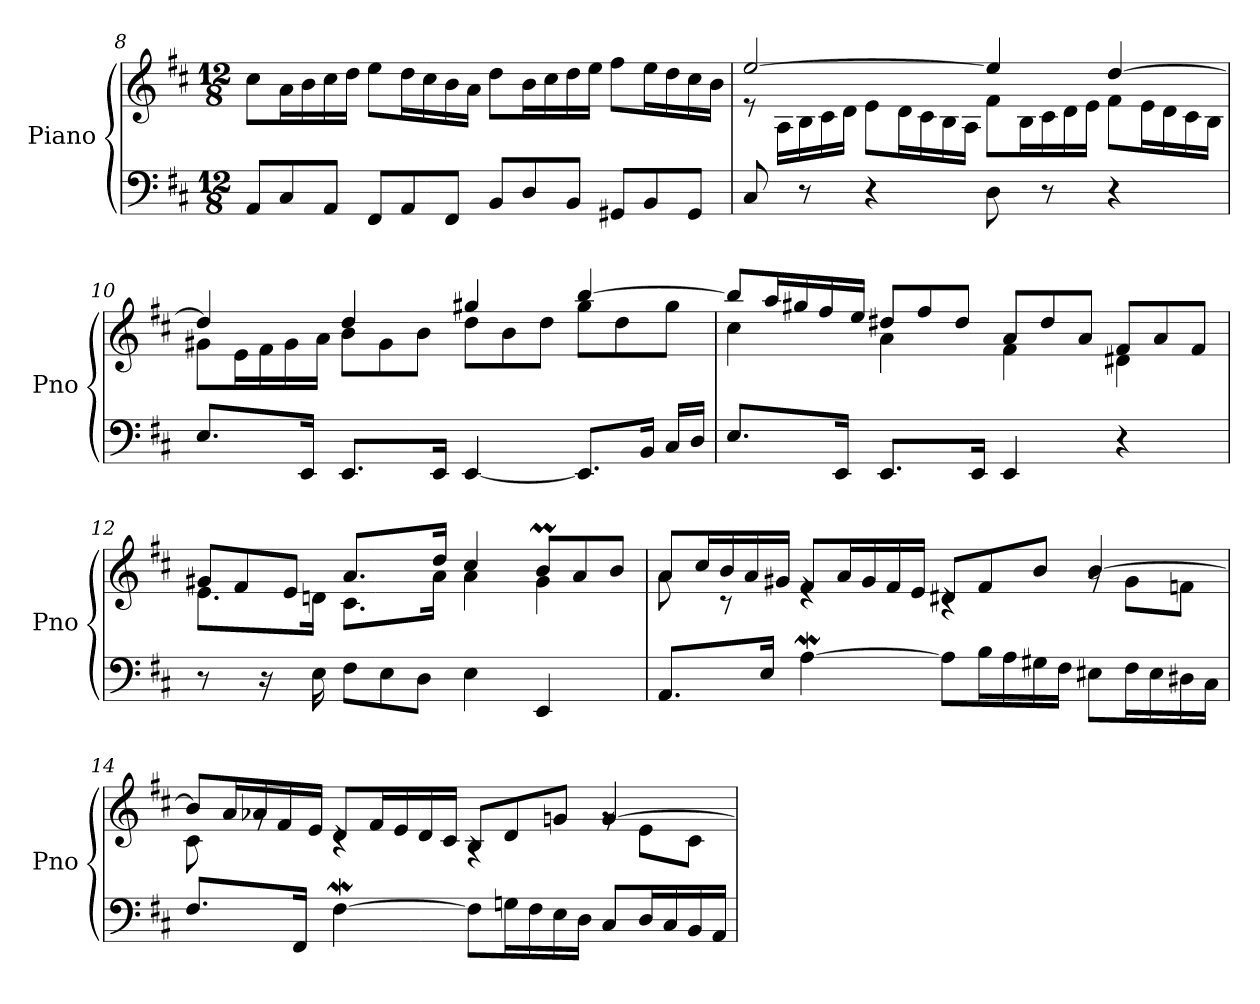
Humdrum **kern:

**kern	**kern
*part1	*part1
*staff2	*staff1
*I"Piano	*
*I'Pno	*
*clefF4	*clefG2
*k[f#c#]	*k[f#c#]
*D:	*D:
*M12/8	*M12/8
=8	=8
8AA/L	8cc#\L
8C#/	16a\L
.	16b\
8AA/J	16cc#\
.	16dd\JJ
8FF#/L	8ee\L
8AA/	16dd\L
.	16cc#\
8FF#/J	16b\
.	16a\JJ
8BB/L	8dd\L
8D/	16b\L
.	16cc#\
8BB/J	16dd\
.	16ee\JJ
8GG#X/L	8ff#\L
8BB/	16ee\L
.	16dd\
8GG#/J	16cc#\
.	16b\JJ
!!LO:LB:g=z
=9	=9
*Xtuplet	*Xtuplet
*	*^
16%3C#/	[4%3ee/	8re
.	.	16A\LL
16%3r	.	16B\
.	.	16c#\
.	.	16d\JJ
8%3r	.	8e\L
.	.	16d\L
.	.	16c#\
.	.	16B\
.	.	16A\JJ
16%3D\	8%3ee/]	8f#\L
.	.	16B\L
16%3r	.	16c#\
.	.	16d\
.	.	16e\JJ
8%3r	[8%3dd/	8f#\L
.	.	16e\L
.	.	16d\
.	.	16c#\
.	.	16B\JJ
=10	=10	=10
16%3.E/L	8%3dd/]	8g#X\L
.	.	16e\L
.	.	16f#\
.	.	16g#\
32%3EE/Jk	.	.
.	.	16a\JJ
16%3.EE/L	8%3dd/	8b\L
.	.	8g#\
.	.	8b\J
32%3EE/Jk	.	.
[8%3EE/	8%3gg#X/	8dd\L
.	.	8b\
.	.	8dd\J
8.EE/L]	[8%3bb/	8gg#\L
.	.	8dd\
16BB/Jk	.	.
16C#/LL	.	8gg#\J
16D/JJ	.	.
!!LO:PB:g=z	!!
=11	=11	=11
16%3.E/L	8bb/L]	8%3cc#\
.	16aa/L	.
.	16gg#X/	.
.	16ff#/	.
32%3EE/Jk	.	.
.	16ee/JJ	.
16%3.EE/L	8dd#X/L	8%3a\
.	8ff#/	.
.	8dd#/J	.
32%3EE/Jk	.	.
8%3EE/	8a/L	8%3f#\
.	8dd#/	.
.	8a/J	.
8%3r	8f#/L	8%3d#X\
.	8a/	.
.	8f#/J	.
=12	=12	=12
16%3r	8g#X/L	16%3.e\L
.	8f#/	.
32%3r	.	.
.	8e/J	.
32%3E\	.	32%3dn\Jk
8F#\L	16%3.a/L	16%3.c#\L
8E\	.	.
8D\J	.	.
.	32%3dd/Jk	32%3a\Jk
8%3E\	8%3cc#/	8%3a\
8%3EE/	8bM/L	8%3g#\
.	8a/	.
.	8b/J	.
!!LO:PB:g=z	!!
=13	=13	=13
16%3.AA/L	8a/L	16%3a\
.	16cc#/L	.
.	16b/	16%3rc
.	16a/	.
32%3E/Jk	.	.
.	16g#X/JJ	.
[8%3AW\	8f#/L	8%3re
.	16a/L	.
.	16g#/	.
.	16f#/	.
.	16e/JJ	.
8A\L]	8d#X/L	8%3rc
16B\L	8f#/	.
16A\	.	.
16G#X\	8b/J	.
16F#\JJ	.	.
8E#X\L	[8%3b/	8rg
16F#\L	.	8g#\L
16E#\	.	.
16D#X\	.	8fni\J
16C#\JJ	.	.
!!LO:LB:g=z	!!
=14	=14	=14
16%3.F#/L	8b/L]	16%3c#\
.	16a/L	.
.	16a-Xi/	16%3rg
.	16f#/	.
32%3FF#/Jk	.	.
.	16e/JJ	.
[8%3F#W\	8d/L	8%3rc
.	16f#/L	.
.	16e/	.
.	16d/	.
.	16c#/JJ	.
8F#\L]	8B/L	8%3rA
16Gn\L	8d/	.
16F#\	.	.
16E\	8gn/J	.
16D\JJ	.	.
8C#/L	[8%3g/	8rg
16D/L	.	8e\L
16C#/	.	.
16BB/	.	8c#\J
16AA/JJ	.	.
*	*v	*v
=	=
*-	*-
